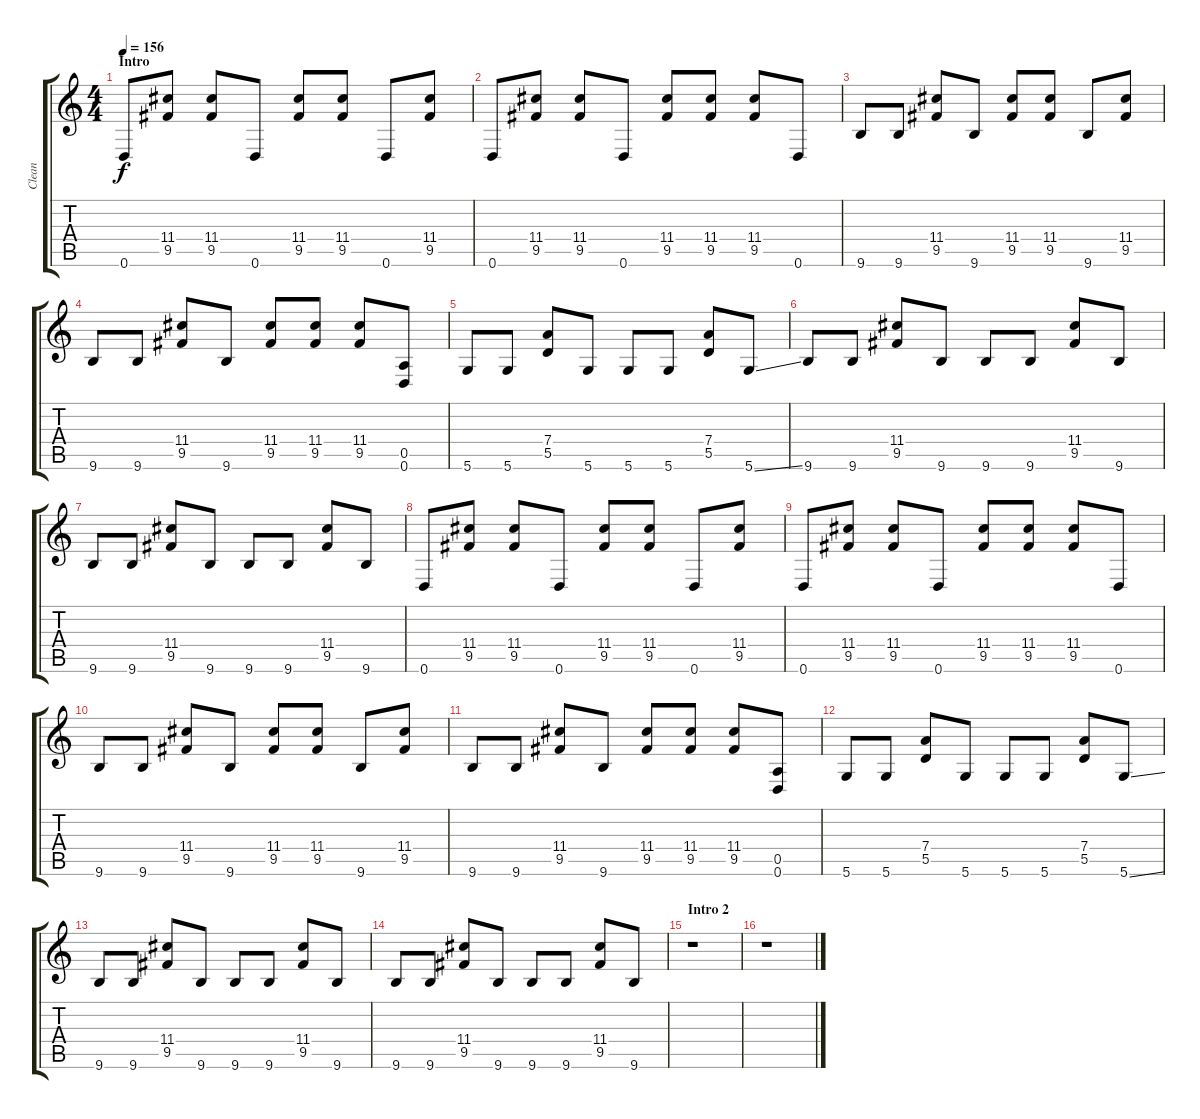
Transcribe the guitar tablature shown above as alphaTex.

\track ("Clean" "Clean") {instrument electricguitarclean}
\staff {score tabs}
\tuning (E4 B3 G3 D3 A2 D2) {hide}
\ts (4 4)
\section ("" "Intro")
\tempo 156
\clef g2
\ks c
0.6.8{dy f instrument electricguitarclean} (11.4 9.5).8 (11.4 9.5).8 0.6.8 (11.4 9.5).8 (11.4 9.5).8 0.6.8 (11.4 9.5).8 |
0.6.8 (11.4 9.5).8 (11.4 9.5).8 0.6.8 (11.4 9.5).8 (11.4 9.5).8 (11.4 9.5).8 0.6.8 |
9.6.8 9.6.8 (11.4 9.5).8 9.6.8 (11.4 9.5).8 (11.4 9.5).8 9.6.8 (11.4 9.5).8 |
9.6.8 9.6.8 (11.4 9.5).8 9.6.8 (11.4 9.5).8 (11.4 9.5).8 (11.4 9.5).8 (0.5 0.6).8 |
5.6.8 5.6.8 (7.4 5.5).8 5.6.8 5.6.8 5.6.8 (7.4 5.5).8 5.6{ss}.8 |
9.6.8 9.6.8 (11.4 9.5).8 9.6.8 9.6.8 9.6.8 (11.4 9.5).8 9.6.8 |
9.6.8 9.6.8 (11.4 9.5).8 9.6.8 9.6.8 9.6.8 (11.4 9.5).8 9.6.8 |
0.6.8 (11.4 9.5).8 (11.4 9.5).8 0.6.8 (11.4 9.5).8 (11.4 9.5).8 0.6.8 (11.4 9.5).8 |
0.6.8 (11.4 9.5).8 (11.4 9.5).8 0.6.8 (11.4 9.5).8 (11.4 9.5).8 (11.4 9.5).8 0.6.8 |
9.6.8 9.6.8 (11.4 9.5).8 9.6.8 (11.4 9.5).8 (11.4 9.5).8 9.6.8 (11.4 9.5).8 |
9.6.8 9.6.8 (11.4 9.5).8 9.6.8 (11.4 9.5).8 (11.4 9.5).8 (11.4 9.5).8 (0.5 0.6).8 |
5.6.8 5.6.8 (7.4 5.5).8 5.6.8 5.6.8 5.6.8 (7.4 5.5).8 5.6{ss}.8 |
9.6.8 9.6.8 (11.4 9.5).8 9.6.8 9.6.8 9.6.8 (11.4 9.5).8 9.6.8 |
9.6.8 9.6.8 (11.4 9.5).8 9.6.8 9.6.8 9.6.8 (11.4 9.5).8 9.6.8 |
\section ("" "Intro 2")
r.1 |
r.1
